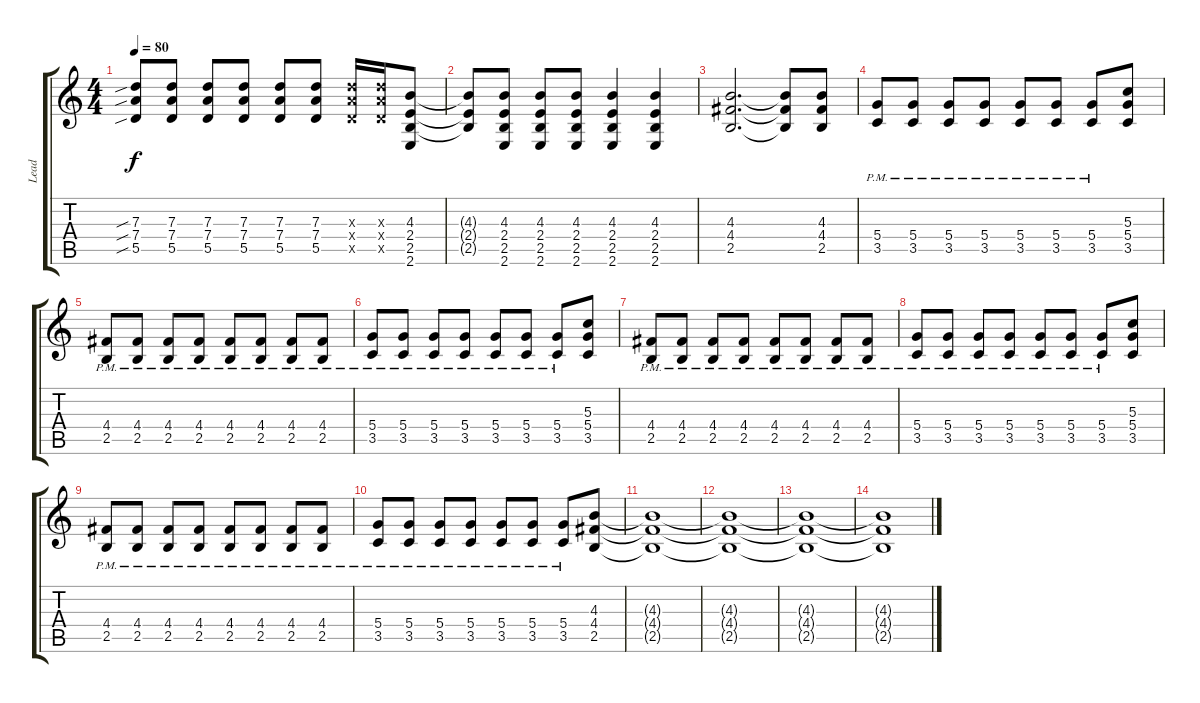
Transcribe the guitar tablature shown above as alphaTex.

\track ("Lead" "Lead") {instrument distortionguitar}
\staff {score tabs}
\tuning (E4 B3 G3 D3 A2 D2) {hide}
\ts (4 4)
\tempo 80
\clef g2
\ks c
(7.3{sib} 7.4{sib} 5.5{sib}).8{dy f} (7.3 7.4 5.5).8 (7.3 7.4 5.5).8 (7.3 7.4 5.5).8 (7.3 7.4 5.5).8 (7.3 7.4 5.5).8 (7.3{x} 7.4{x} 5.5{x}).16 (7.3{x} 7.4{x} 5.5{x}).16 (4.3 2.4 2.5 2.6).8 |
(4.3{t} 2.4{t} 2.5{t}).8 (4.3 2.4 2.5 2.6).8 (4.3 2.4 2.5 2.6).8 (4.3 2.4 2.5 2.6).8 (4.3 2.4 2.5 2.6).4 (4.3 2.4 2.5 2.6).4 |
(4.3 4.4 2.5).2{d} (4.3{t} 4.4{t} 2.5{t}).8 (4.3 4.4 2.5).8 |
(5.4{pm} 3.5{pm}).8 (5.4{pm} 3.5{pm}).8 (5.4{pm} 3.5{pm}).8 (5.4{pm} 3.5{pm}).8 (5.4{pm} 3.5{pm}).8 (5.4{pm} 3.5{pm}).8 (5.4{pm} 3.5{pm}).8 (5.3 5.4 3.5).8 |
(4.4{pm} 2.5{pm}).8 (4.4{pm} 2.5{pm}).8 (4.4{pm} 2.5).8 (4.4{pm} 2.5{pm}).8 (4.4{pm} 2.5{pm}).8 (4.4{pm} 2.5{pm}).8 (4.4{pm} 2.5{pm}).8 (4.4{pm} 2.5{pm}).8 |
(5.4{pm} 3.5{pm}).8 (5.4{pm} 3.5{pm}).8 (5.4{pm} 3.5{pm}).8 (5.4{pm} 3.5{pm}).8 (5.4{pm} 3.5{pm}).8 (5.4{pm} 3.5{pm}).8 (5.4{pm} 3.5{pm}).8 (5.3 5.4 3.5).8 |
(4.4{pm} 2.5{pm}).8 (4.4{pm} 2.5{pm}).8 (4.4{pm} 2.5).8 (4.4{pm} 2.5{pm}).8 (4.4{pm} 2.5{pm}).8 (4.4{pm} 2.5{pm}).8 (4.4{pm} 2.5{pm}).8 (4.4{pm} 2.5{pm}).8 |
(5.4{pm} 3.5{pm}).8 (5.4{pm} 3.5{pm}).8 (5.4{pm} 3.5{pm}).8 (5.4{pm} 3.5{pm}).8 (5.4{pm} 3.5{pm}).8 (5.4{pm} 3.5{pm}).8 (5.4{pm} 3.5{pm}).8 (5.3 5.4 3.5).8 |
(4.4{pm} 2.5{pm}).8 (4.4{pm} 2.5{pm}).8 (4.4{pm} 2.5).8 (4.4{pm} 2.5{pm}).8 (4.4{pm} 2.5{pm}).8 (4.4{pm} 2.5{pm}).8 (4.4{pm} 2.5{pm}).8 (4.4{pm} 2.5{pm}).8 |
(5.4{pm} 3.5{pm}).8 (5.4{pm} 3.5{pm}).8 (5.4{pm} 3.5{pm}).8 (5.4{pm} 3.5{pm}).8 (5.4{pm} 3.5{pm}).8 (5.4{pm} 3.5{pm}).8 (5.4{pm} 3.5{pm}).8 (4.3 4.4 2.5).8 |
(4.3{t} 4.4{t} 2.5{t}).1{volume 0} |
(4.3{t} 4.4{t} 2.5{t}).1 |
(4.3{t} 4.4{t} 2.5{t}).1 |
(4.3{t} 4.4{t} 2.5{t}).1
